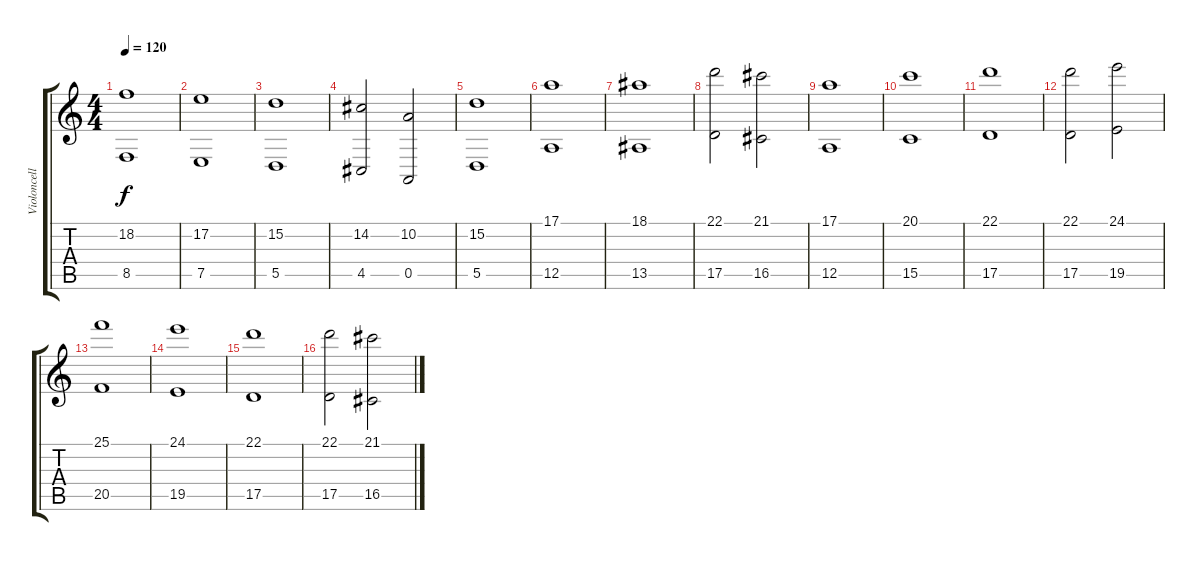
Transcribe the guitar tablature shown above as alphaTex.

\track ("Violoncelle" "Violoncell") {instrument stringensemble1}
\staff {score tabs}
\tuning (E4 B3 G3 D3 A2 E2) {hide}
\ts (4 4)
\tempo 120
\clef g2
\ks c
(18.2 8.5).1{dy f} |
(17.2 7.5).1 |
(15.2 5.5).1 |
(14.2 4.5).2 (10.2 0.5).2 |
(15.2 5.5).1 |
(17.1 12.5).1 |
(18.1 13.5).1 |
(22.1 17.5).2 (21.1 16.5).2 |
(17.1 12.5).1 |
(20.1 15.5).1 |
(22.1 17.5).1 |
(22.1 17.5).2 (24.1 19.5).2 |
(25.1 20.5).1 |
(24.1 19.5).1 |
(22.1 17.5).1 |
(22.1 17.5).2 (21.1 16.5).2{volume 0}
